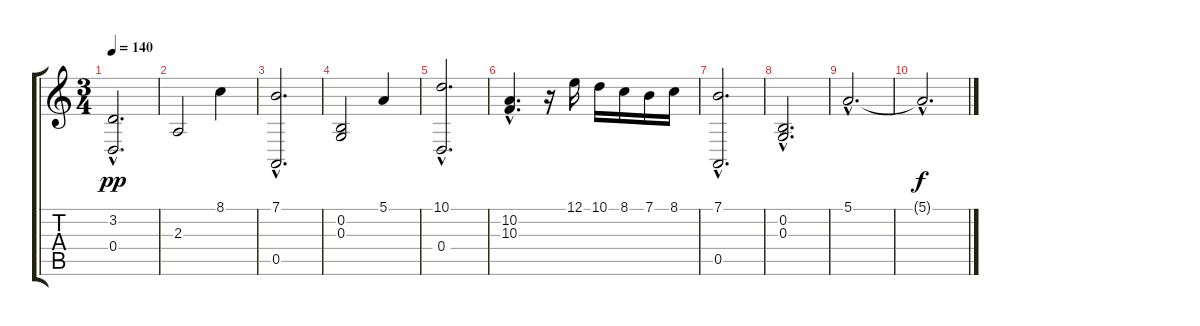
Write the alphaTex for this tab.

\track "" {instrument harmonica}
\staff {score tabs}
\tuning (E4 B3 G3 D3 A2 E2) {hide}
\ts (3 4)
\tempo 140
\clef g2
\ks c
(3.2{hac} 0.4{hac}).2{d dy pp} |
2.3.2 8.1.4 |
(7.1{hac} 0.5{hac}).2{d} |
(0.2 0.3).2 5.1.4 |
(10.1{hac} 0.4{hac}).2{d} |
(10.2{hac} 10.3{hac}).4{d} r.16 12.1.16 10.1.16 8.1.16 7.1.16 8.1.16 |
(7.1{hac} 0.5{hac}).2{d} |
(0.2{hac} 0.3{hac}).2{d} |
5.1{hac}.2{d} |
5.1{hac t}.2{d dy f}
